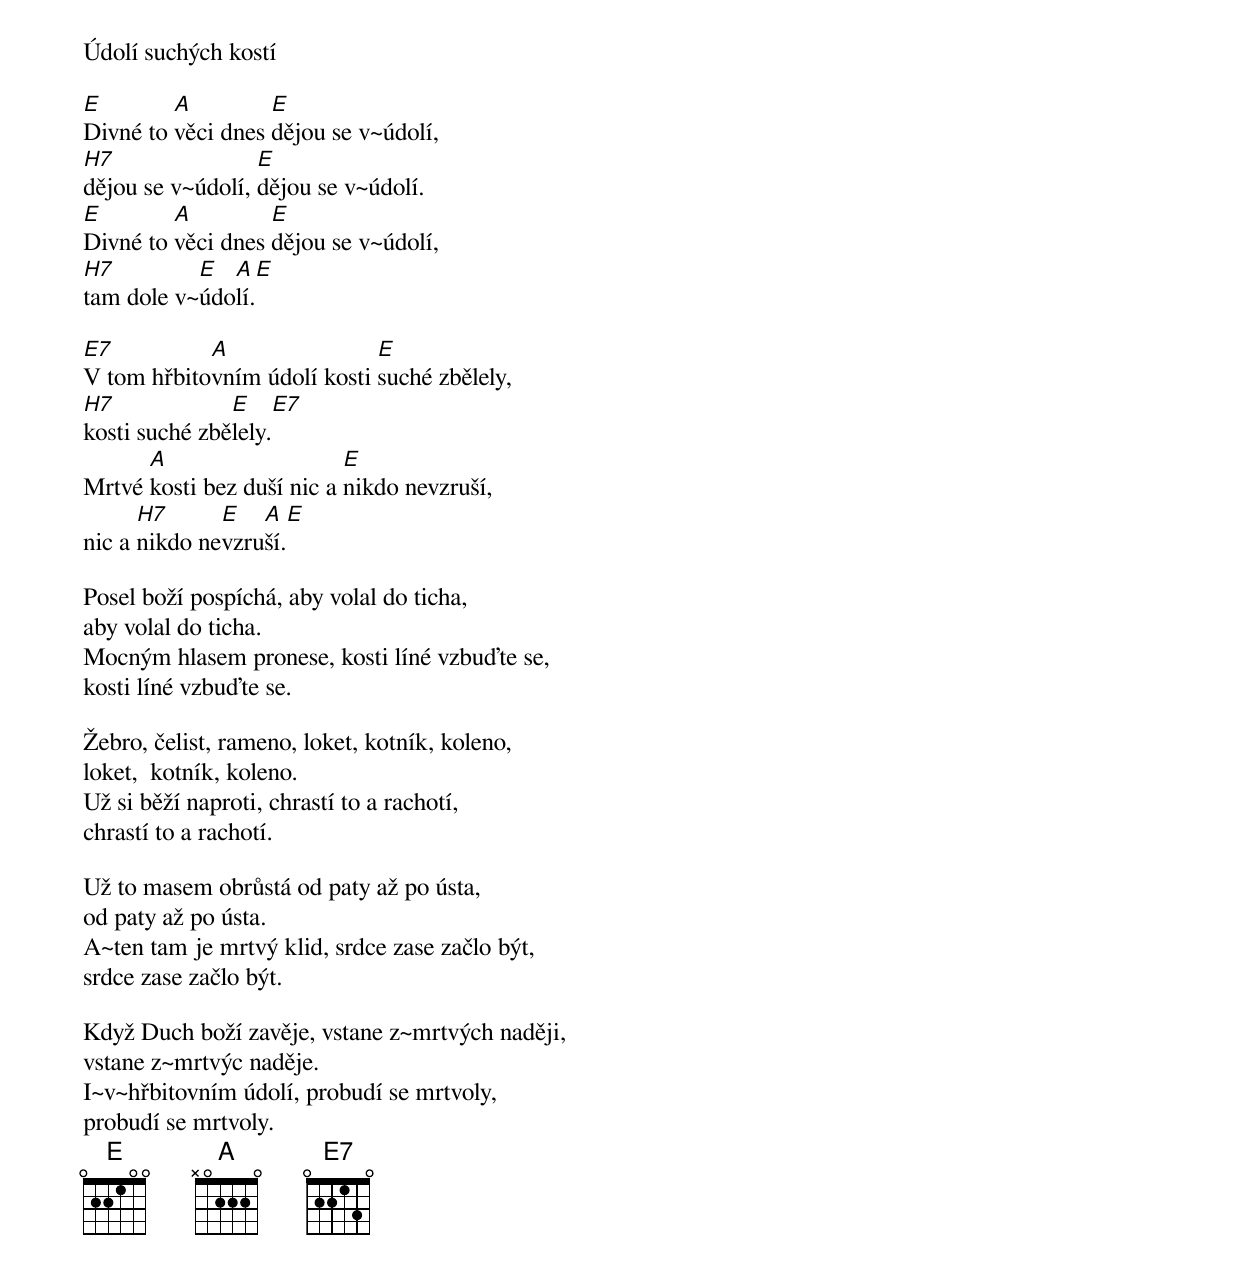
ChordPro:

Údolí suchých kostí

[E]Divné to [A]věci dnes [E]dějou se v~údolí,
[H7]dějou se v~údolí, [E]dějou se v~údolí.
[E]Divné to [A]věci dnes [E]dějou se v~údolí,
[H7]tam dole v~[E]údo[A]lí.[E]

[E7]V tom hřbito[A]vním údolí kosti [E]suché zbělely,
[H7]kosti suché zbě[E]lely.[E7]
Mrtvé [A]kosti bez duší nic a [E]nikdo nevzruší,
nic a [H7]nikdo ne[E]vzru[A]ší.[E]

Posel boží pospíchá, aby volal do ticha,
aby volal do ticha.
Mocným hlasem pronese, kosti líné vzbuďte se,
kosti líné vzbuďte se.

Žebro, čelist, rameno, loket, kotník, koleno,
loket,  kotník, koleno.
Už si běží naproti, chrastí to a rachotí,
chrastí to a rachotí.

Už to masem obrůstá od paty až po ústa,
od paty až po ústa.
A~ten tam je mrtvý klid, srdce zase začlo být,
srdce zase začlo být.

Když Duch boží zavěje, vstane z~mrtvých naději,
vstane z~mrtvýc naděje.
I~v~hřbitovním údolí, probudí se mrtvoly,
probudí se mrtvoly.
